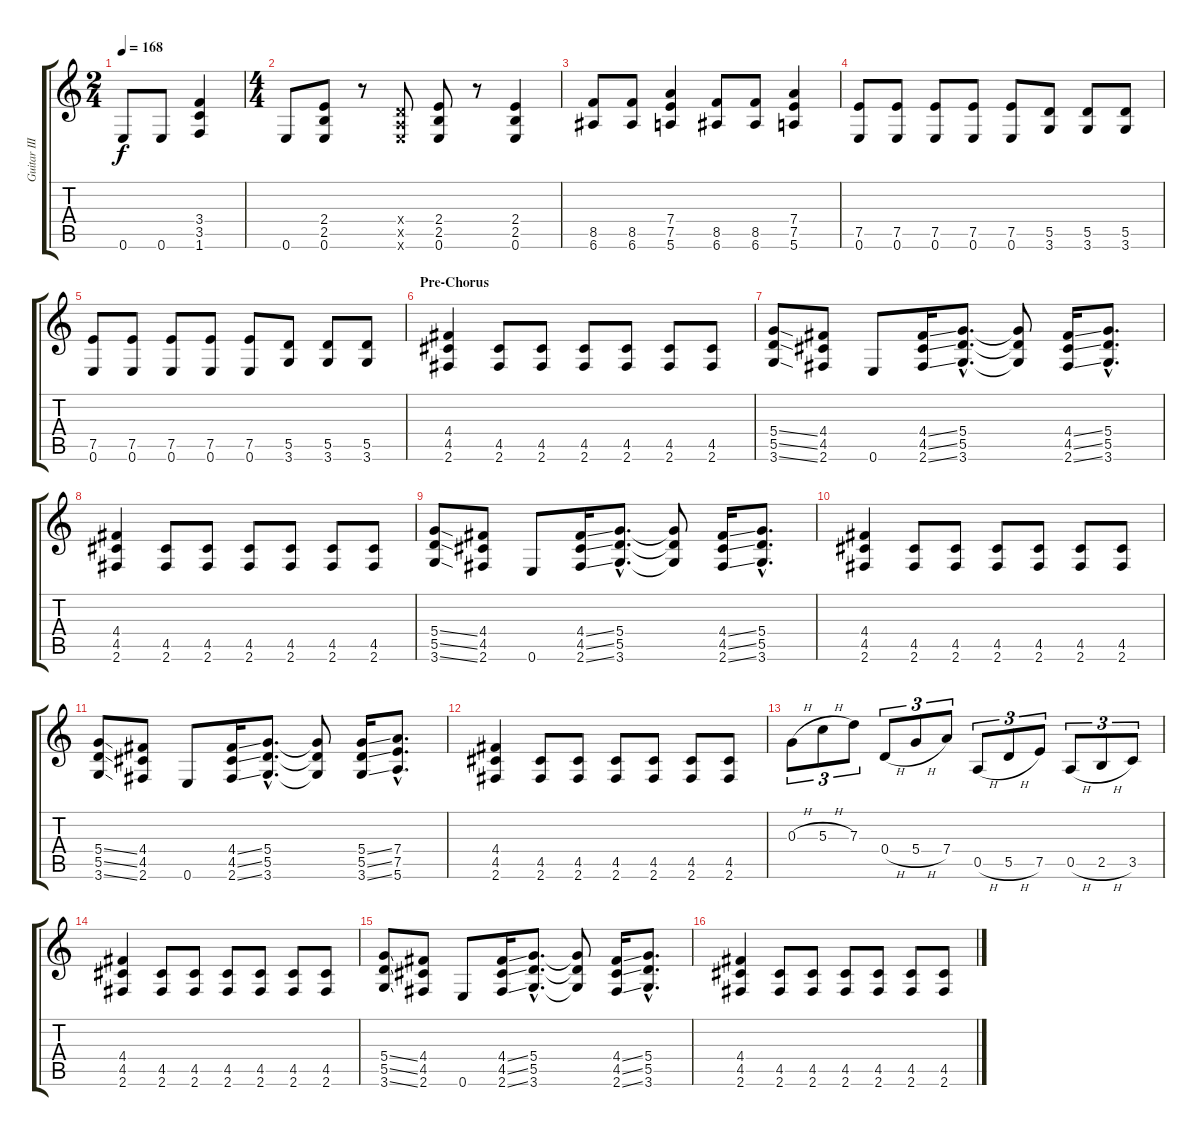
\track ("Guitar III" "Guitar III") {instrument distortionguitar}
\staff {score tabs}
\tuning (E4 B3 G3 D3 A2 E2) {hide}
\ts (2 4)
\tempo 168
\clef g2
\ks c
0.6.8{dy f} 0.6.8 (3.4 3.5 1.6).4 |
\ts (4 4)
0.6.8 (2.4 2.5 0.6).8 r.8 (0.4{x} 0.5{x} 0.6{x}).8 (2.4 2.5 0.6).8 r.8 (2.4 2.5 0.6).4 |
(8.5 6.6).8 (8.5 6.6).8 (7.4 7.5 5.6).4 (8.5 6.6).8 (8.5 6.6).8 (7.4 7.5 5.6).4 |
(7.5 0.6).8 (7.5 0.6).8 (7.5 0.6).8 (7.5 0.6).8 (7.5 0.6).8 (5.5 3.6).8 (5.5 3.6).8 (5.5 3.6).8 |
(7.5 0.6).8 (7.5 0.6).8 (7.5 0.6).8 (7.5 0.6).8 (7.5 0.6).8 (5.5 3.6).8 (5.5 3.6).8 (5.5 3.6).8 |
\section ("" "Pre-Chorus")
(4.4 4.5 2.6).4 (4.5 2.6).8 (4.5 2.6).8 (4.5 2.6).8 (4.5 2.6).8 (4.5 2.6).8 (4.5 2.6).8 |
(5.4{ss} 5.5{ss} 3.6{ss}).8 (4.4 4.5 2.6).8 0.6.8 (4.4{ss} 4.5{ss} 2.6{ss}).16 (5.4{hac} 5.5{hac} 3.6{hac}).8{d} (5.4{t} 5.5{t} 3.6{t}).8 (4.4{ss} 4.5{ss} 2.6{ss}).16 (5.4{hac} 5.5{hac} 3.6{hac}).8{d} |
(4.4 4.5 2.6).4 (4.5 2.6).8 (4.5 2.6).8 (4.5 2.6).8 (4.5 2.6).8 (4.5 2.6).8 (4.5 2.6).8 |
(5.4{ss} 5.5{ss} 3.6{ss}).8 (4.4 4.5 2.6).8 0.6.8 (4.4{ss} 4.5{ss} 2.6{ss}).16 (5.4{hac} 5.5{hac} 3.6{hac}).8{d} (5.4{t} 5.5{t} 3.6{t}).8 (4.4{ss} 4.5{ss} 2.6{ss}).16 (5.4{hac} 5.5{hac} 3.6{hac}).8{d} |
(4.4 4.5 2.6).4 (4.5 2.6).8 (4.5 2.6).8 (4.5 2.6).8 (4.5 2.6).8 (4.5 2.6).8 (4.5 2.6).8 |
(5.4{ss} 5.5{ss} 3.6{ss}).8 (4.4 4.5 2.6).8 0.6.8 (4.4{ss} 4.5{ss} 2.6{ss}).16 (5.4{hac} 5.5{hac} 3.6{hac}).8{d} (5.4{t} 5.5{t} 3.6{t}).8 (5.4{ss} 5.5{ss} 3.6{ss}).16 (7.4{hac} 7.5{hac} 5.6{hac}).8{d} |
(4.4 4.5 2.6).4 (4.5 2.6).8 (4.5 2.6).8 (4.5 2.6).8 (4.5 2.6).8 (4.5 2.6).8 (4.5 2.6).8 |
0.3{h}.8{tu (3 2)} 5.3{h}.8{tu (3 2)} 7.3.8{tu (3 2)} 0.4{h}.8{tu (3 2)} 5.4{h}.8{tu (3 2)} 7.4.8{tu (3 2)} 0.5{h}.8{tu (3 2)} 5.5{h}.8{tu (3 2)} 7.5.8{tu (3 2)} 0.5{h}.8{tu (3 2)} 2.5{h}.8{tu (3 2)} 3.5.8{tu (3 2)} |
(4.4 4.5 2.6).4 (4.5 2.6).8 (4.5 2.6).8 (4.5 2.6).8 (4.5 2.6).8 (4.5 2.6).8 (4.5 2.6).8 |
(5.4{ss} 5.5{ss} 3.6{ss}).8 (4.4 4.5 2.6).8 0.6.8 (4.4{ss} 4.5{ss} 2.6{ss}).16 (5.4{hac} 5.5{hac} 3.6{hac}).8{d} (5.4{t} 5.5{t} 3.6{t}).8 (4.4{ss} 4.5{ss} 2.6{ss}).16 (5.4{hac} 5.5{hac} 3.6{hac}).8{d} |
(4.4 4.5 2.6).4 (4.5 2.6).8 (4.5 2.6).8 (4.5 2.6).8 (4.5 2.6).8 (4.5 2.6).8 (4.5 2.6).8
